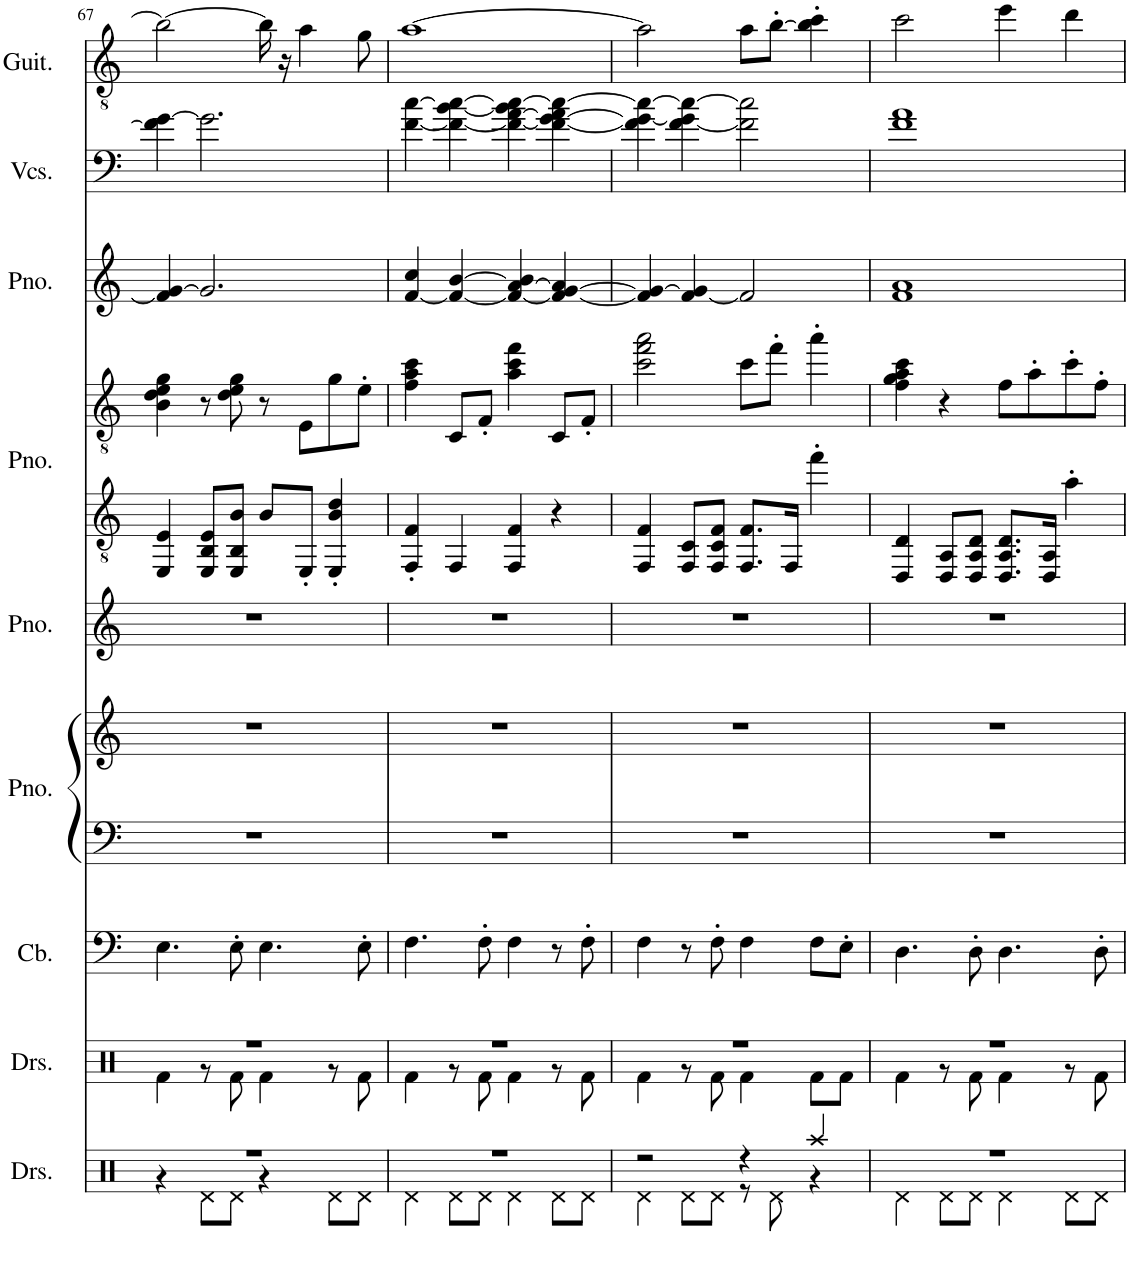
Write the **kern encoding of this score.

**kern	**kern	**kern	**kern	**kern	**kern	**kern	**kern	**kern	**kern	**kern
*part9	*part8	*part7	*part6	*part6	*part5	*part4	*part4	*part3	*part2	*part1
*staff11	*staff10	*staff9	*staff8	*staff7	*staff6	*staff5	*staff4	*staff3	*staff2	*staff1
*I"Drumset	*I"Drumset	*I"Contrabass	*I"Piano	*	*I"Piano	*I"Piano	*	*I"Piano	*I"Violoncellos	*I"Classical Guitar
*I'Drs.	*I'Drs.	*I'Cb.	*I'Pno.	*	*I'Pno.	*I'Pno.	*	*I'Pno.	*I'Vcs.	*I'Guit.
!!LO:PB:g=z
*clefX	*clefX	*clefF4	*clefF4	*clefG2	*clefG2	*clefGv2	*clefGv2	*clefG2	*clefF4	*clefGv2
*	*	*Trd7c12	*	*	*	*	*	*	*	*
*k[]	*k[]	*k[]	*k[]	*k[]	*k[]	*k[]	*k[]	*k[]	*k[]	*k[]
*M4/4	*M4/4	*M4/4	*M4/4	*M4/4	*M4/4	*M4/4	*M4/4	*M4/4	*M4/4	*M4/4
=67	=67	=67	=67	=67	=67	=67	=67	=67	=67	=67
*^	*^	*	*	*	*	*	*	*	*	*
1r	4r	1r	4Rf\	4.E\	1r	1r	1r	4EE/ 4E/	4B\ 4d\ 4e\ 4g\	4f/] [4g/	4f\] [4g\	2b\_
.	8Rd\L	.	8r	.	.	.	.	8EE/ 8BB/ 8E/L	8r	2.g/]	2.g\]	.
.	8Rd\J	.	8Rf\	8E'\	.	.	.	8EE/ 8BB/ 8B/J	8d\ 8e\ 8g\	.	.	.
.	4r	.	4Rf\	4.E\	.	.	.	8B/L	8r	.	.	16b\]
.	.	.	.	.	.	.	.	.	.	.	.	16r
.	.	.	.	.	.	.	.	8EE'/J	8E\L	.	.	4a\
.	8Rd\L	.	8r	.	.	.	.	4EE/' 4B/' 4d/'	8g\	.	.	.
.	8Rd\J	.	8Rf\	8E'\	.	.	.	.	8e'\J	.	.	8g\
=68	=68	=68	=68	=68	=68	=68	=68	=68	=68	=68	=68	=68
1r	4Rd\	1r	4Rf\	4.F\	1r	1r	1r	4FF/' 4F/'	4f\ 4a\ 4cc\	[4f/ 4cc/	[4f\ [4cc\	[1a
.	8Rd\L	.	8r	.	.	.	.	4FF/	8C/L	4f/_ [4b/	4f\_ [4b\ 4cc\_	.
.	8Rd\J	.	8Rf\	8F'\	.	.	.	.	8F'/J	.	.	.
.	4Rd\	.	4Rf\	4F\	.	.	.	4FF/ 4F/	4a\ 4cc\ 4ff\	4f/_ [4a/ 4b/]	4f\_ [4a\ 4b\] 4cc\_	.
.	8Rd\L	.	8r	8r	.	.	.	4r	8C/L	4f/_ [4g/ 4a/]	4f\_ [4g\ 4a\] 4cc\_	.
.	8Rd\J	.	8Rf\	8F'\	.	.	.	.	8F'/J	.	.	.
=69	=69	=69	=69	=69	=69	=69	=69	=69	=69	=69	=69	=69
2r	4Rd\	1r	4Rf\	4F\	1r	1r	1r	4FF/ 4F/	2cc\ 2ff\ 2aa\	4f/] 4g/_	4f\] 4g\_ 4cc\_	2a\]
.	8Rd\L	.	8r	8r	.	.	.	8FF/ 8C/L	.	[4f/ 4g/]	[4f\ 4g\] 4cc\_	.
.	8Rd\J	.	8Rf\	8F'\	.	.	.	8FF/ 8C/ 8F/J	.	.	.	.
4r	8r	.	4Rf\	4F\	.	.	.	8.FF/ 8.F/L	8cc\L	2f/]	2f\] 2cc\]	8a\L
.	8Rd\	.	.	.	.	.	.	.	8ff'\J	.	.	[8b'\J
.	.	.	.	.	.	.	.	16FF/Jk	.	.	.	.
4Raa/	4r	.	8Rf\L	8F\L	.	.	.	4ff'\	4aa'\	.	.	4b\]' 4cc\'
.	.	.	8Rf\J	8E'\J	.	.	.	.	.	.	.	.
=70	=70	=70	=70	=70	=70	=70	=70	=70	=70	=70	=70	=70
1r	4Rd\	1r	4Rf\	4.D\	1r	1r	1r	4DD/ 4D/	4f\ 4g\ 4a\ 4cc\	1f 1a	1f 1a	2cc\
.	8Rd\L	.	8r	.	.	.	.	8DD/ 8AA/L	4r	.	.	.
.	8Rd\J	.	8Rf\	8D'\	.	.	.	8DD/ 8AA/ 8D/J	.	.	.	.
.	4Rd\	.	4Rf\	4.D\	.	.	.	8.DD/ 8.AA/ 8.D/L	8f\L	.	.	4ee\
.	.	.	.	.	.	.	.	.	8a'\	.	.	.
.	.	.	.	.	.	.	.	16DD/ 16AA/Jk	.	.	.	.
.	8Rd\L	.	8r	.	.	.	.	4a'\	8cc'\	.	.	4dd\
.	8Rd\J	.	8Rf\	8D'\	.	.	.	.	8f'\J	.	.	.
*v	*v	*	*	*	*	*	*	*	*	*	*	*
*	*v	*v	*	*	*	*	*	*	*	*	*
=	=	=	=	=	=	=	=	=	=	=
*-	*-	*-	*-	*-	*-	*-	*-	*-	*-	*-
